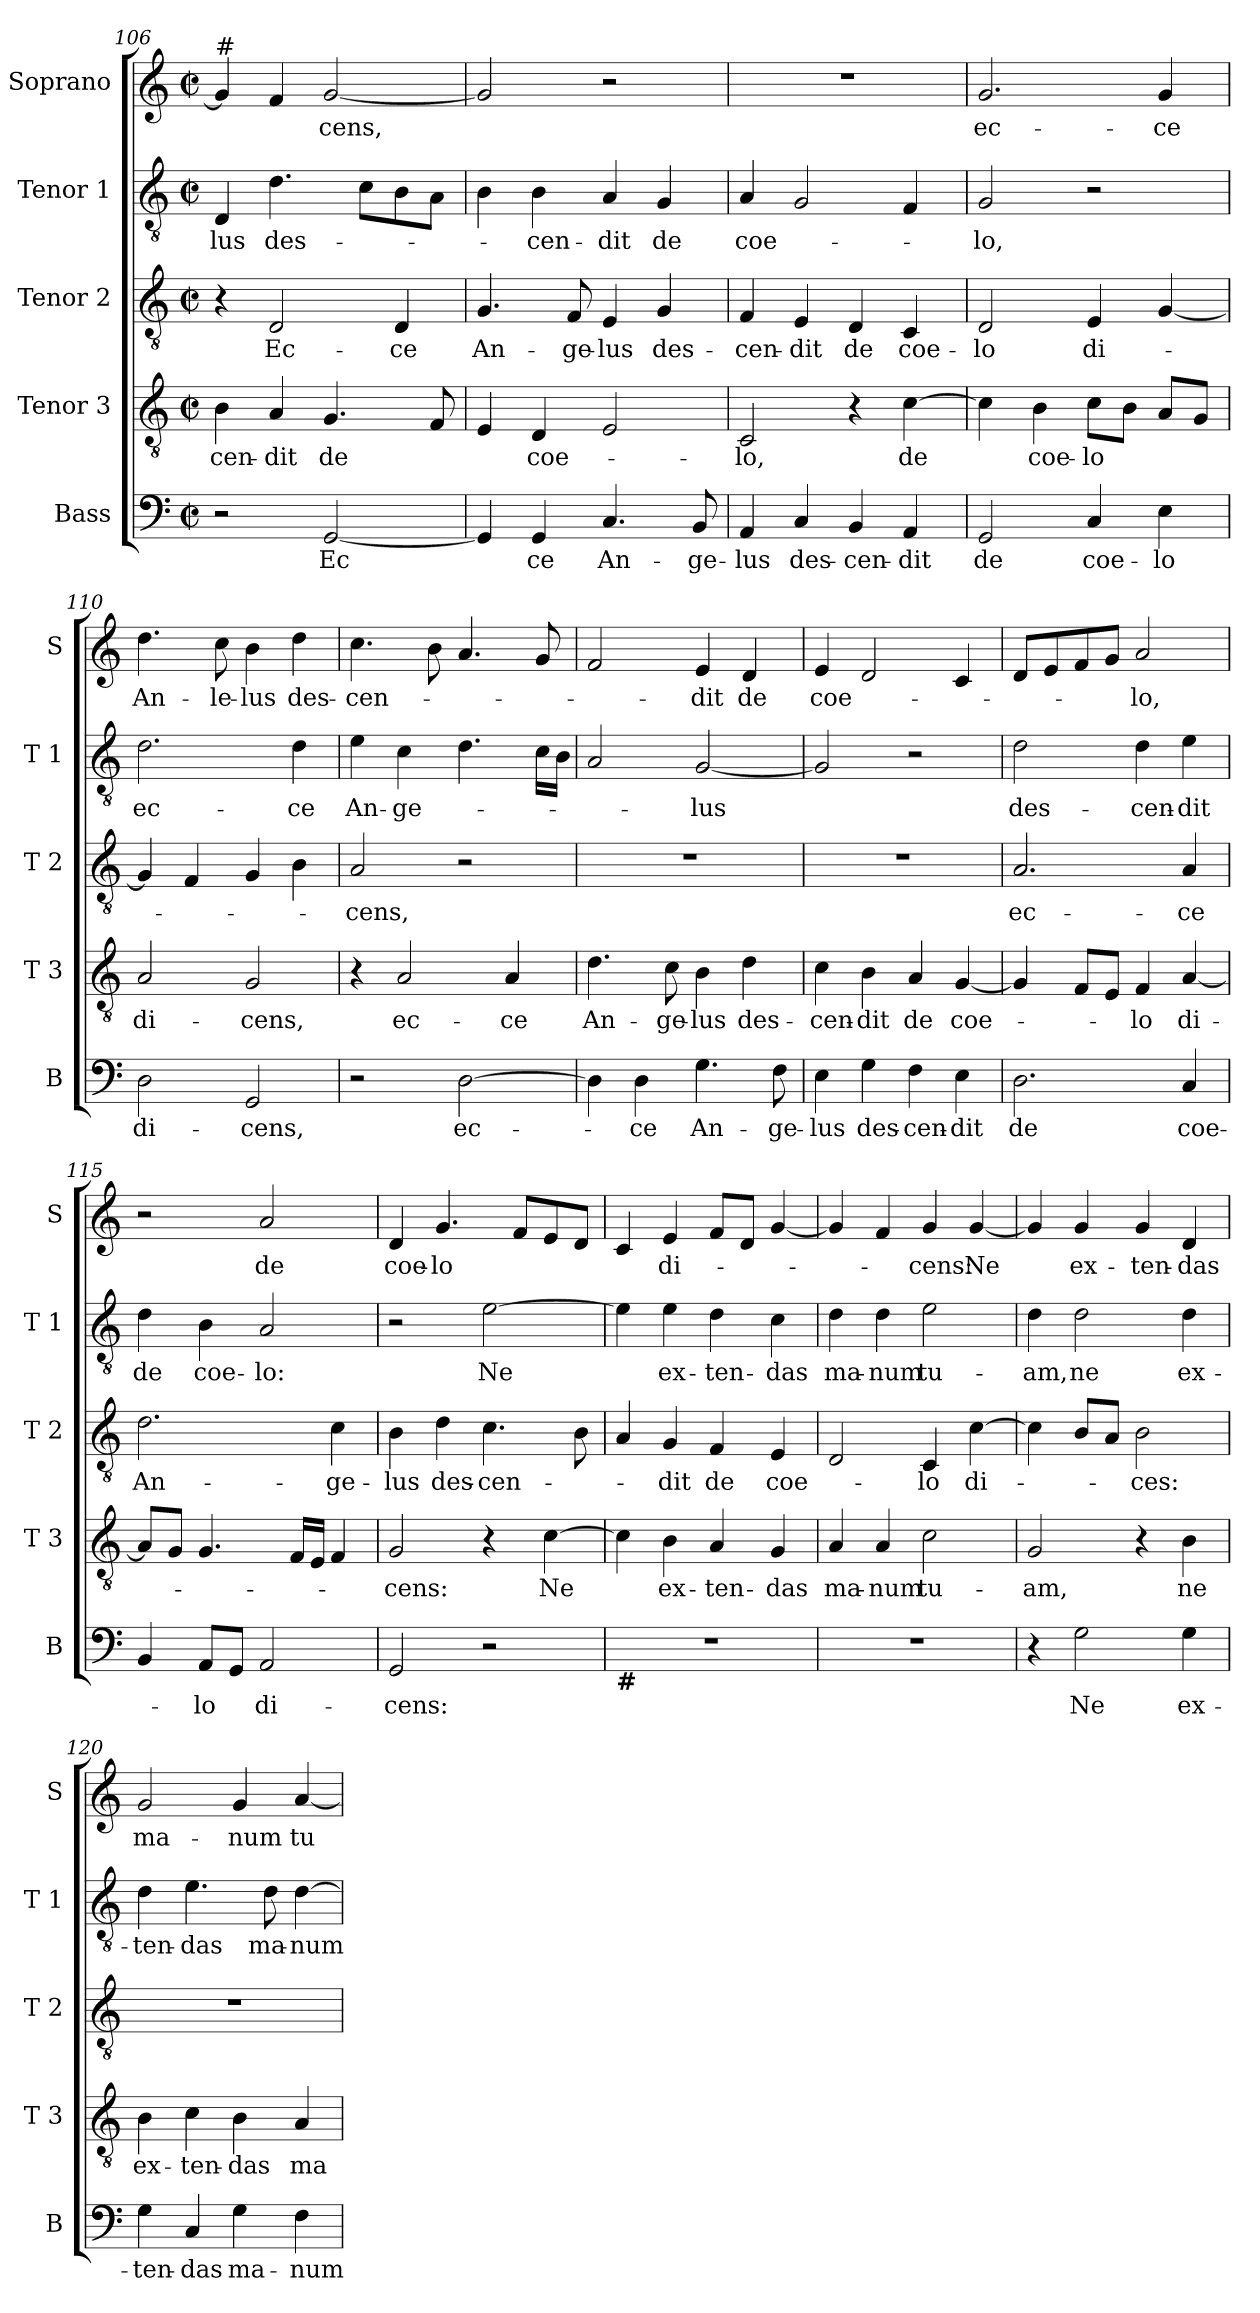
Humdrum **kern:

**kern	**text	**kern	**text	**kern	**text	**kern	**text	**kern	**text
*part5	*part5	*part4	*part4	*part3	*part3	*part2	*part2	*part1	*part1
*staff5	*staff5	*staff4	*staff4	*staff3	*staff3	*staff2	*staff2	*staff1	*staff1
*I"Bass	*	*I"Tenor 3	*	*I"Tenor 2	*	*I"Tenor 1	*	*I"Soprano	*
*I'B	*	*I'T 3	*	*I'T 2	*	*I'T 1	*	*I'S	*
!!LO:LB:g=z
*clefF4	*	*clefGv2	*	*clefGv2	*	*clefGv2	*	*clefG2	*
*k[]	*	*k[]	*	*k[]	*	*k[]	*	*k[]	*
*C:	*	*C:	*	*C:	*	*C:	*	*C:	*
*M2/2	*	*M2/2	*	*M2/2	*	*M2/2	*	*M2/2	*
*met(c|)	*	*met(c|)	*	*met(c|)	*	*met(c|)	*	*met(c|)	*
=106	=106	=106	=106	=106	=106	=106	=106	=106	=106
!	!	!	!	!	!	!	!	!LO:TX:a:t=#	!
2r	.	4B\	-cen-	4r	.	4D/	-lus	4g/]	.
.	.	4A/	-dit	2D/	Ec-	4.d\	des-	4f/	.
[2GG/	Ec	4.G/	de	.	.	.	.	[2g/	-cens,
.	.	.	.	.	.	8c\L	.	.	.
.	.	.	.	4D/	-ce	8B\	.	.	.
.	.	8F/	.	.	.	8A\J	.	.	.
=107	=107	=107	=107	=107	=107	=107	=107	=107	=107
4GG/]	.	4E/	.	4.G/	An-	4B\	.	2g/]	.
4GG/	ce	4D/	coe-	.	.	4B\	-cen-	.	.
.	.	.	.	8F/	-ge-	.	.	.	.
4.C/	An-	2E/	.	4E/	-lus	4A/	-dit	2r	.
.	.	.	.	4G/	des-	4G/	de	.	.
8BB/	-ge-	.	.	.	.	.	.	.	.
=108	=108	=108	=108	=108	=108	=108	=108	=108	=108
4AA/	-lus	2C/	-lo,	4F/	-cen-	4A/	coe-	1r	.
4C/	des-	.	.	4E/	-dit	2G/	.	.	.
4BB/	-cen-	4r	.	4D/	de	.	.	.	.
4AA/	-dit	[4c\	de	4C/	coe-	4F/	.	.	.
=109	=109	=109	=109	=109	=109	=109	=109	=109	=109
2GG/	de	4c\]	.	2D/	-lo	2G/	-lo,	2.g/	ec-
.	.	4B\	coe-	.	.	.	.	.	.
4C/	coe-	8c\L	-lo	4E/	di-	2r	.	.	.
.	.	8B\J	.	.	.	.	.	.	.
4E\	-lo	8A/L	.	[4G/	.	.	.	4g/	-ce
.	.	8G/J	.	.	.	.	.	.	.
=110	=110	=110	=110	=110	=110	=110	=110	=110	=110
2D\	di-	2A/	di-	4G/]	.	2.d\	ec-	4.dd\	An-
.	.	.	.	4F/	.	.	.	.	.
.	.	.	.	.	.	.	.	8cc\	-le-
2GG/	-cens,	2G/	-cens,	4G/	.	.	.	4b\	-lus
.	.	.	.	4B\	.	4d\	-ce	4dd\	des-
!!LO:LB:g=z
=111	=111	=111	=111	=111	=111	=111	=111	=111	=111
2r	.	4r	.	2A/	-cens,	4e\	An-	4.cc\	-cen-
.	.	2A/	ec-	.	.	4c\	-ge-	.	.
.	.	.	.	.	.	.	.	8b\	.
[2D\	ec-	.	.	2r	.	4.d\	.	4.a/	.
.	.	4A/	-ce	.	.	.	.	.	.
.	.	.	.	.	.	16c\LL	.	8g/	.
.	.	.	.	.	.	16B\JJ	.	.	.
=112	=112	=112	=112	=112	=112	=112	=112	=112	=112
4D\]	.	4.d\	An-	1r	.	2A/	.	2f/	.
4D\	-ce	.	.	.	.	.	.	.	.
.	.	8c\	-ge-	.	.	.	.	.	.
4.G\	An-	4B\	-lus	.	.	[2G/	-lus	4e/	-dit
.	.	4d\	des-	.	.	.	.	4d/	de
8F\	-ge-	.	.	.	.	.	.	.	.
=113	=113	=113	=113	=113	=113	=113	=113	=113	=113
4E\	-lus	4c\	-cen-	1r	.	2G/]	.	4e/	coe-
4G\	des-	4B\	-dit	.	.	.	.	2d/	.
4F\	-cen-	4A/	de	.	.	2r	.	.	.
4E\	-dit	[4G/	coe-	.	.	.	.	4c/	.
=114	=114	=114	=114	=114	=114	=114	=114	=114	=114
2.D\	de	4G/]	.	2.A/	ec-	2d\	des-	8d/L	.
.	.	.	.	.	.	.	.	8e/	.
.	.	8F/L	.	.	.	.	.	8f/	.
.	.	8E/J	.	.	.	.	.	8g/J	.
.	.	4F/	-lo	.	.	4d\	-cen-	2a/	-lo,
4C/	coe-	[4A/	di-	4A/	-ce	4e\	-dit	.	.
=115	=115	=115	=115	=115	=115	=115	=115	=115	=115
4BB/	.	8A/L]	.	2.d\	An-	4d\	de	2r	.
.	.	8G/J	.	.	.	.	.	.	.
8AA/L	-lo	4.G/	.	.	.	4B\	coe-	.	.
8GG/J	.	.	.	.	.	.	.	.	.
2AA/	di-	.	.	.	.	2A/	-lo:	2a/	de
.	.	16F/LL	.	.	.	.	.	.	.
.	.	16E/JJ	.	.	.	.	.	.	.
.	.	4F/	.	4c\	-ge-	.	.	.	.
!!LO:PB:g=z
=116	=116	=116	=116	=116	=116	=116	=116	=116	=116
2GG/	-cens:	2G/	-cens:	4B\	-lus	2r	.	4d/	coe-
.	.	.	.	4d\	des-	.	.	4.g/	-lo
2r	.	4r	.	4.c\	-cen-	[2e\	Ne	.	.
.	.	.	.	.	.	.	.	8f/L	.
.	.	[4c\	Ne	.	.	.	.	8e/	.
.	.	.	.	8B\	.	.	.	8d/J	.
=117	=117	=117	=117	=117	=117	=117	=117	=117	=117
!LO:TX:b:B:t=#	!	!	!	!	!	!	!	!	!
1r	.	4c\]	.	4A/	.	4e\]	.	4c/	.
.	.	4B\	ex-	4G/	-dit	4e\	ex-	4e/	di-
.	.	4A/	-ten-	4F/	de	4d\	-ten-	8f/L	.
.	.	.	.	.	.	.	.	8d/J	.
.	.	4G/	-das	4E/	coe-	4c\	-das	[4g/	.
=118	=118	=118	=118	=118	=118	=118	=118	=118	=118
1r	.	4A/	ma-	2D/	.	4d\	ma-	4g/]	.
.	.	4A/	-num	.	.	4d\	-num	4f/	.
.	.	2c\	tu-	4C/	-lo	2e\	tu-	4g/	-cens:
.	.	.	.	[4c\	di-	.	.	[4g/	Ne
=119	=119	=119	=119	=119	=119	=119	=119	=119	=119
4r	.	2G/	-am,	4c\]	.	4d\	-am,	4g/]	.
2G\	Ne	.	.	8B/L	.	2d\	ne	4g/	ex-
.	.	.	.	8A/J	.	.	.	.	.
.	.	4r	.	2B\	-ces:	.	.	4g/	-ten-
4G\	ex-	4B\	ne	.	.	4d\	ex-	4d/	-das
=120	=120	=120	=120	=120	=120	=120	=120	=120	=120
4G\	-ten-	4B\	ex-	1r	.	4d\	-ten-	2g/	ma-
4C/	-das	4c\	-ten-	.	.	4.e\	-das	.	.
4G\	ma-	4B\	-das	.	.	.	.	4g/	-num
.	.	.	.	.	.	8d\	ma-	.	.
4F\	-num	4A/	ma-	.	.	[4d\	-num	[4a/	tu-
=	=	=	=	=	=	=	=	=	=
*-	*-	*-	*-	*-	*-	*-	*-	*-	*-
